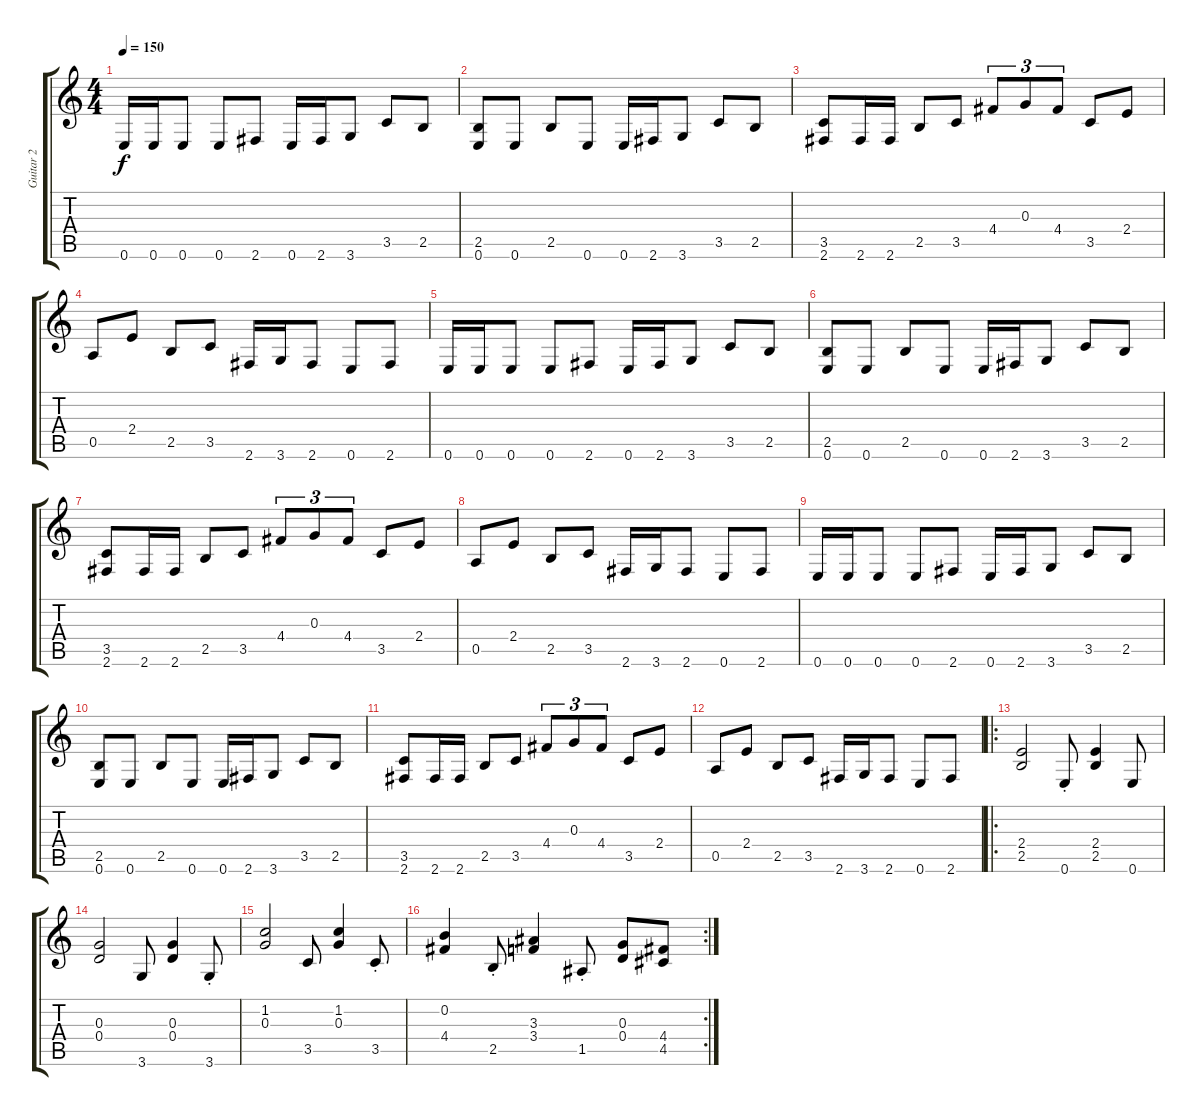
\track ("Guitar 2" "Guitar 2") {instrument distortionguitar}
\staff {score tabs}
\tuning (E4 B3 G3 D3 A2 E2) {hide}
\ts (4 4)
\tempo 150
\clef g2
\ks c
0.6.16{dy f} 0.6.16 0.6.8 0.6.8 2.6.8 0.6.16 2.6.16 3.6.8 3.5.8 2.5.8 |
(2.5 0.6).8 0.6.8 2.5.8 0.6.8 0.6.16 2.6.16 3.6.8 3.5.8 2.5.8 |
(3.5 2.6).8 2.6.16 2.6.16 2.5.8 3.5.8 4.4.8{tu (3 2)} 0.3.8{tu (3 2)} 4.4.8{tu (3 2)} 3.5.8 2.4.8 |
0.5.8 2.4.8 2.5.8 3.5.8 2.6.16 3.6.16 2.6.8 0.6.8 2.6.8 |
0.6.16 0.6.16 0.6.8 0.6.8 2.6.8 0.6.16 2.6.16 3.6.8 3.5.8 2.5.8 |
(2.5 0.6).8 0.6.8 2.5.8 0.6.8 0.6.16 2.6.16 3.6.8 3.5.8 2.5.8 |
(3.5 2.6).8 2.6.16 2.6.16 2.5.8 3.5.8 4.4.8{tu (3 2)} 0.3.8{tu (3 2)} 4.4.8{tu (3 2)} 3.5.8 2.4.8 |
0.5.8 2.4.8 2.5.8 3.5.8 2.6.16 3.6.16 2.6.8 0.6.8 2.6.8 |
0.6.16 0.6.16 0.6.8 0.6.8 2.6.8 0.6.16 2.6.16 3.6.8 3.5.8 2.5.8 |
(2.5 0.6).8 0.6.8 2.5.8 0.6.8 0.6.16 2.6.16 3.6.8 3.5.8 2.5.8 |
(3.5 2.6).8 2.6.16 2.6.16 2.5.8 3.5.8 4.4.8{tu (3 2)} 0.3.8{tu (3 2)} 4.4.8{tu (3 2)} 3.5.8 2.4.8 |
0.5.8 2.4.8 2.5.8 3.5.8 2.6.16 3.6.16 2.6.8 0.6.8 2.6.8 |
\ro
(2.4 2.5).2 0.6{st}.8 (2.4 2.5).4 0.6.8 |
(0.3 0.4).2 3.6.8 (0.3 0.4).4 3.6{st}.8 |
(1.2 0.3).2 3.5.8 (1.2 0.3).4 3.5{st}.8 |
\rc 2
(0.2 4.4).4 2.5{st}.8 (3.3 3.4).4 1.5{st}.8 (0.3 0.4).8 (4.4 4.5).8
